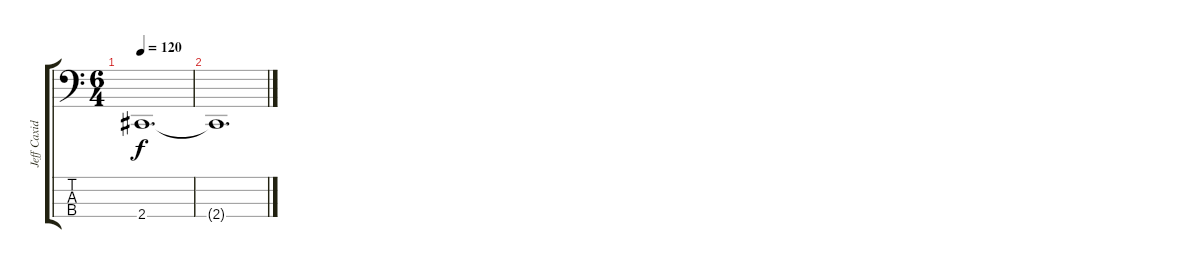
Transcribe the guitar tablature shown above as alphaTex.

\track ("Jeff Caxide" "Jeff Caxid") {instrument electricbassfinger}
\staff {score tabs}
\tuning (E2 B1 Gb1 B0) {hide}
\ts (6 4)
\tempo 120
\clef f4
\ks c
2.4{t}.1{d dy f} |
2.4{t}.1{d}
